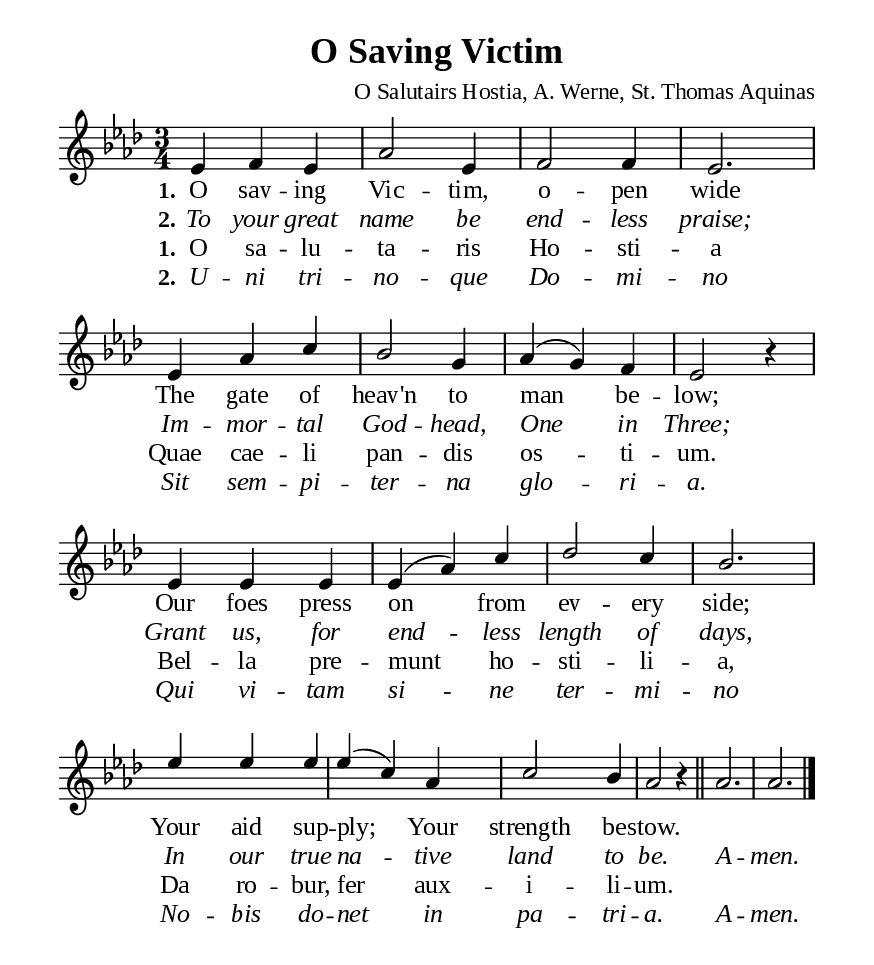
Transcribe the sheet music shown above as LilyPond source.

\version "2.18.2"

\header {
  title = "O Saving Victim"
  composer = "O Salutairs Hostia, A. Werne, St. Thomas Aquinas"
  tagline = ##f
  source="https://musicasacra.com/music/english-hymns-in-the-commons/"
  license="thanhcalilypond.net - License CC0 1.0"
}

global= {
  \key aes \major
  \time 3/4
  \override Score.BarNumber.break-visibility = ##(#f #f #f)
  \override Lyrics.LyricSpace.minimum-distance = #3.0
}

\paper {
  #(set-paper-size "a5")
  top-margin = 10\mm
  bottom-margin = 10\mm
  left-margin = 10\mm
  right-margin = 10\mm
  indent = #0
  #(define fonts
	 (make-pango-font-tree "Liberation Serif"
	 		       "Liberation Serif"
			       "Liberation Serif"
			       (/ 20 20)))
  system-system-spacing = #'((basic-distance . 3) (padding . 3))
}

printItalic = \with {
  \override LyricText.font-shape = #'italic
}

% Verse music
musicVerseSoprano = \relative c' {
  %{	01	%} ees4 f ees |
  %{	02	%} aes2 ees4 |
  %{	03	%} f2 f4 |
  %{	04	%} ees2. |
  %{	05	%} ees4 aes c |
  %{	06	%} bes2 g4 |
  %{	07	%} aes (g) f |
  %{	08	%} ees2 r4 |
  %{	09	%} ees ees ees |
  %{	10	%} ees (aes) c |
  %{	11	%} des2 c4 |
  %{	12	%} bes2. |
  %{	13	%} ees4 ees ees |
  %{	14	%} ees (c) aes |
  %{	15	%} c2 bes4 |
  %{	16	%} aes2 r4 \bar "||"
  %{	17	%} aes2. |
  %{	18	%} aes2. \bar "|."
}

% Verse lyrics
verseOne = \lyricmode {
  \set stanza = #"1."
  O sav -- ing Vic -- tim, o -- pen wide
  The gate of heav'n to man be -- low;
  Our foes press on from ev -- ery side;
  Your aid sup -- ply; Your strength be -- stow.
}

verseTwo = \lyricmode {
  \set stanza = #"2."
  To your great name be end -- less praise;
  Im -- mor -- tal God -- head, One in Three;
  Grant us, for end -- less length of days,
  In our true na -- tive land to be.
  A -- men.
}

verseLatinOne = \lyricmode {
  \set stanza = #"1."
  O sa -- lu -- ta -- ris Ho -- sti -- a
  Quae cae -- li pan -- dis os -- ti -- um.
  Bel -- la pre -- munt ho -- sti -- li -- a,
  Da ro -- bur, fer aux -- i -- li -- um.
}

verseLatinTwo = \lyricmode {
  \set stanza = #"2."
  U -- ni tri -- no -- que Do -- mi -- no
  Sit sem -- pi -- ter -- na glo -- ri -- a.
  Qui vi -- tam si -- ne ter -- mi -- no
  No -- bis do -- net in pa -- tri -- a.
  A -- men.
}

% Layout
\score {
    \new ChoirStaff <<
      \new Staff <<
        \clef "treble"
        \new Voice = "sopranos" { \global \stemUp \slurUp \musicVerseSoprano }
      >>
      \new Lyrics \lyricsto sopranos \verseOne
      \new Lyrics \printItalic \lyricsto sopranos \verseTwo
      \new Lyrics \lyricsto sopranos \verseLatinOne
      \new Lyrics \printItalic \lyricsto sopranos \verseLatinTwo
    >>
}
